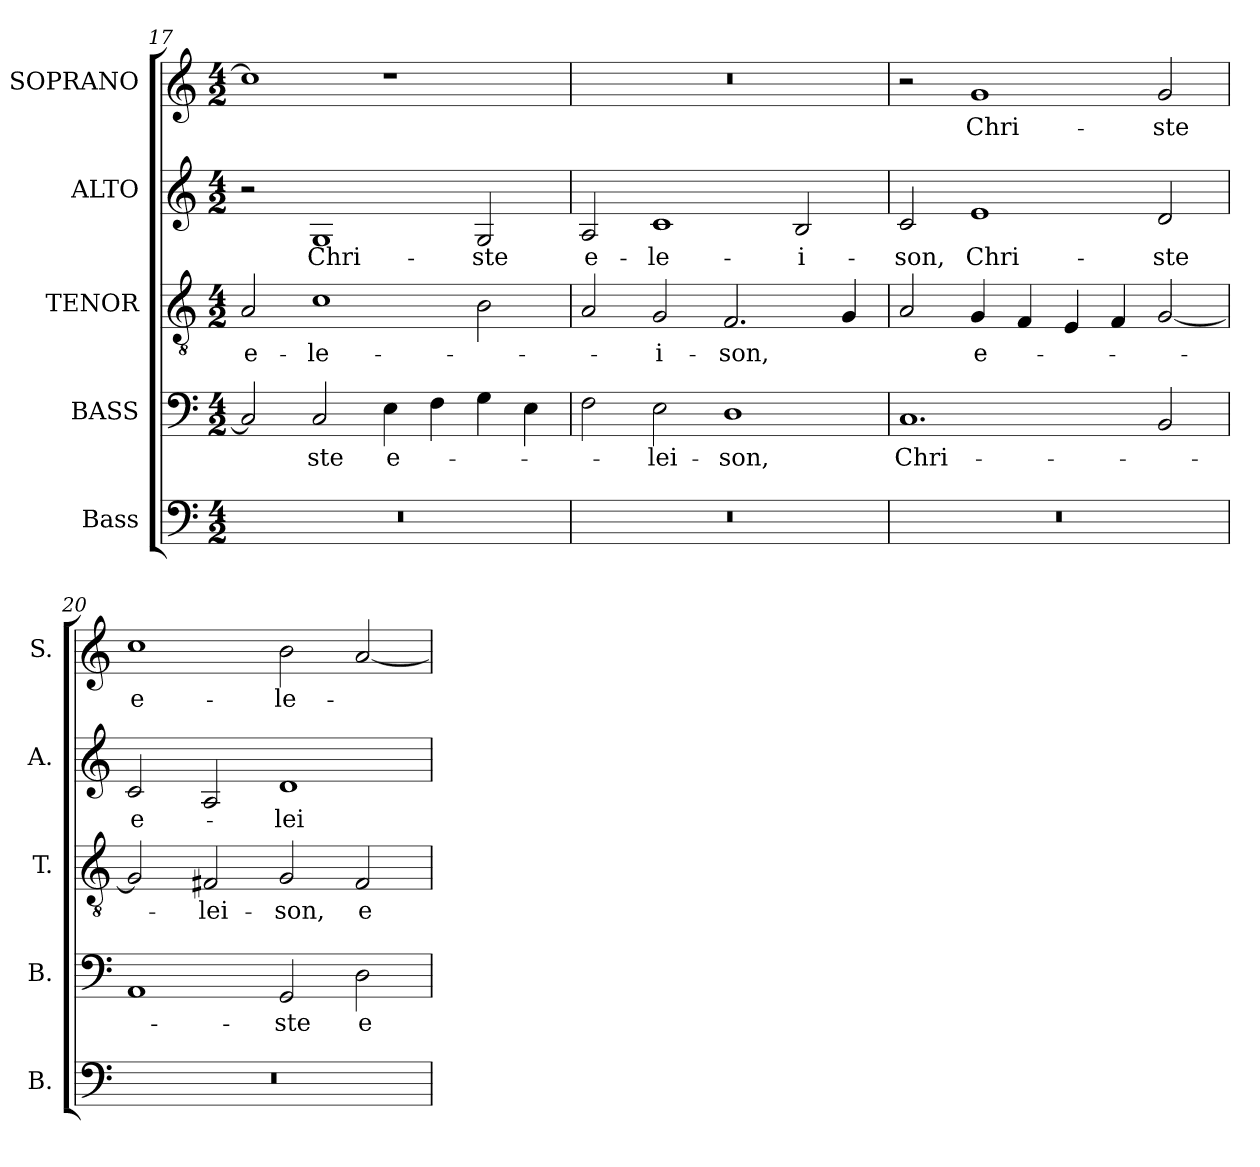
**kern	**kern	**text	**kern	**text	**kern	**text	**kern	**text
*part5	*part4	*part4	*part3	*part3	*part2	*part2	*part1	*part1
*staff5	*staff4	*staff4	*staff3	*staff3	*staff2	*staff2	*staff1	*staff1
*I"Bass	*I"BASS	*	*I"TENOR	*	*I"ALTO	*	*I"SOPRANO	*
*I'B.	*I'B.	*	*I'T.	*	*I'A.	*	*I'S.	*
*clefF4	*clefF4	*	*clefGv2	*	*clefG2	*	*clefG2	*
*	*	*	*ITrd7c12	*	*	*	*	*
*k[]	*k[]	*	*k[]	*	*k[]	*	*k[]	*
*C:	*C:	*	*C:	*	*C:	*	*C:	*
*M4/2	*M4/2	*	*M4/2	*	*M4/2	*	*M4/2	*
=17	=17	=17	=17	=17	=17	=17	=17	=17
!LO:N:vis=1	!	!	!	!	!	!	!	!
!	!	!	!	!LO:LY:b:color=#000000	!	!	!	!
0r	2Ci/]	.	2AAi/	e-	2r	.	1cci]	.
!	!	!LO:LY:b:color=#000000	!	!	!	!	!	!
!	!	!	!	!LO:LY:b:color=#000000	!	!	!	!
!	!	!	!	!	!	!LO:LY:b:color=#000000	!	!
.	2Ci/	-ste	1Ci	-le-	1Gi	Chri-	.	.
!	!	!LO:LY:b:color=#000000	!	!	!	!	!	!
.	4Ei\	e-	.	.	.	.	1r	.
.	4Fi\	.	.	.	.	.	.	.
!	!	!	!	!	!	!LO:LY:b:color=#000000	!	!
.	4Gi\	.	2BBi\	.	2Gi/	-ste	.	.
.	4Ei\	.	.	.	.	.	.	.
=18	=18	=18	=18	=18	=18	=18	=18	=18
!LO:N:vis=1	!	!	!	!	!	!	!	!
!	!	!	!	!	!	!LO:LY:b:color=#000000	!LO:N:vis=1	!
0r	2Fi\	.	2AAi/	.	2Ai/	e-	0r	.
!	!	!LO:LY:b:color=#000000	!	!	!	!	!	!
!	!	!	!	!LO:LY:b:color=#000000	!	!	!	!
!	!	!	!	!	!	!LO:LY:b:color=#000000	!	!
.	2Ei\	-lei-	2GGi/	-i-	1ci	-le-	.	.
!	!	!LO:LY:b:color=#000000	!	!	!	!	!	!
!	!	!	!	!LO:LY:b:color=#000000	!	!	!	!
.	1Di	-son,	2.FFi/	-son,	.	.	.	.
!	!	!	!	!	!	!LO:LY:b:color=#000000	!	!
.	.	.	.	.	2Bi/	-i-	.	.
.	.	.	4GGi/	.	.	.	.	.
=19	=19	=19	=19	=19	=19	=19	=19	=19
!LO:N:vis=1	!	!	!	!	!	!	!	!
!	!	!LO:LY:b:color=#000000	!	!	!	!	!	!
!	!	!	!	!	!	!LO:LY:b:color=#000000	!	!
0r	1.Ci	Chri-	2AAi/	.	2ci/	-son,	2r	.
!	!	!	!	!LO:LY:b:color=#000000	!	!	!	!
!	!	!	!	!	!	!LO:LY:b:color=#000000	!	!
!	!	!	!	!	!	!	!	!LO:LY:b:color=#000000
.	.	.	4GGi/	e-	1ei	Chri-	1gi	Chri-
.	.	.	4FFi/	.	.	.	.	.
.	.	.	4EEi/	.	.	.	.	.
.	.	.	4FFi/	.	.	.	.	.
!	!	!	!	!	!	!LO:LY:b:color=#000000	!	!
!	!	!	!	!	!	!	!	!LO:LY:b:color=#000000
.	2BBi/	.	[2GGi/	.	2di/	-ste	2gi/	-ste
!!LO:PB:g=z
=20	=20	=20	=20	=20	=20	=20	=20	=20
!LO:N:vis=1	!	!	!	!	!	!	!	!
!	!	!	!	!	!	!LO:LY:b:color=#000000	!	!
!	!	!	!	!	!	!	!	!LO:LY:b:color=#000000
0r	1AAi	.	2GGi/]	.	2ci/	e-	1cci	e-
!	!	!	!	!LO:LY:b:color=#000000	!	!	!	!
.	.	.	2FF#Xi/	-lei-	2Ai/	.	.	.
!	!	!LO:LY:b:color=#000000	!	!	!	!	!	!
!	!	!	!	!LO:LY:b:color=#000000	!	!	!	!
!	!	!	!	!	!	!LO:LY:b:color=#000000	!	!
!	!	!	!	!	!	!	!	!LO:LY:b:color=#000000
.	2GGi/	-ste	2GGi/	-son,	1di	-lei-	2bi\	-le-
!	!	!LO:LY:b:color=#000000	!	!	!	!	!	!
!	!	!	!	!LO:LY:b:color=#000000	!	!	!	!
.	2Di\	e-	2FF#i/	e-	.	.	[2ai/	.
=	=	=	=	=	=	=	=	=
*-	*-	*-	*-	*-	*-	*-	*-	*-
